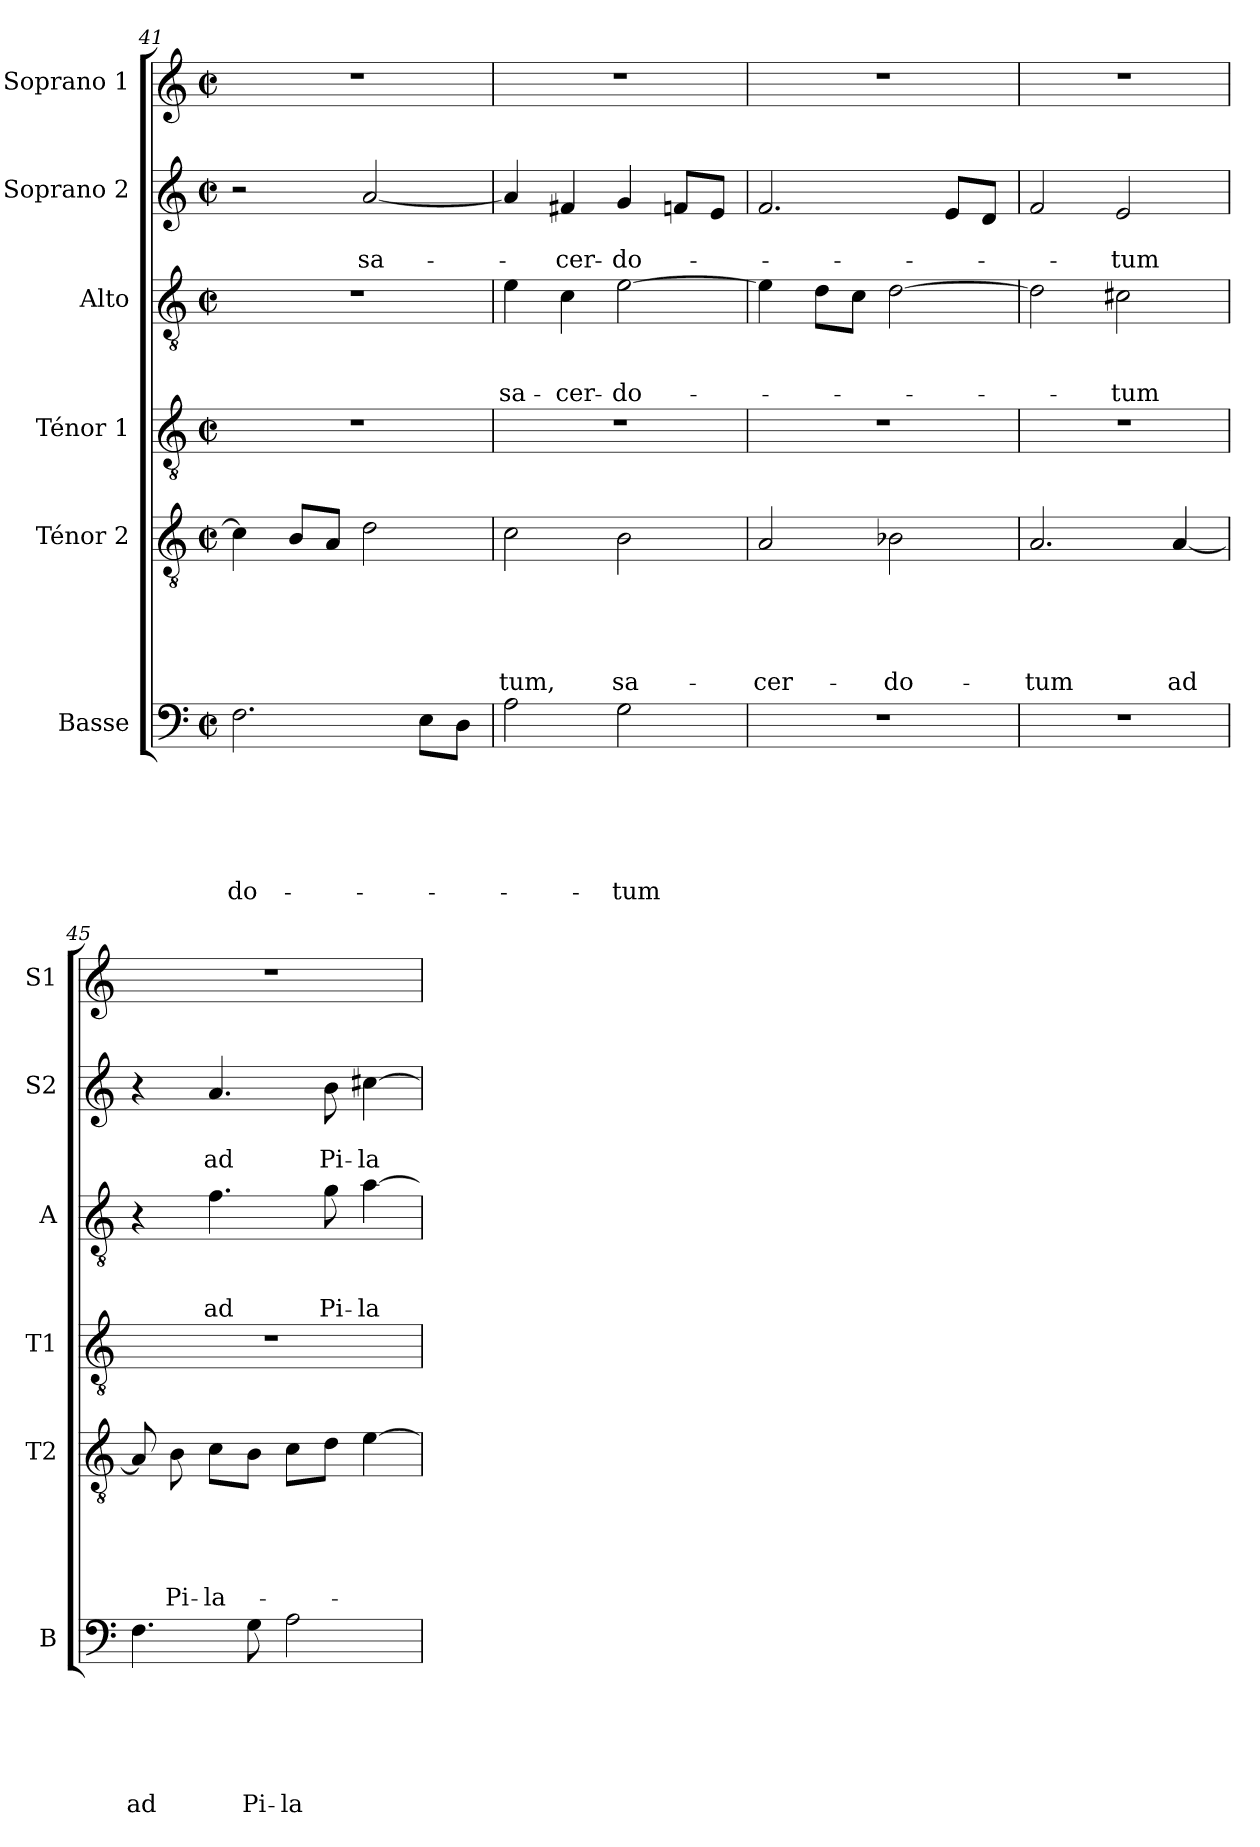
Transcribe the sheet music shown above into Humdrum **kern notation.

**kern	**text	**text	**text	**text	**text	**text	**kern	**text	**text	**text	**text	**text	**kern	**kern	**text	**text	**text	**kern	**text	**text	**kern
*part6	*part6	*part6	*part6	*part6	*part6	*part6	*part5	*part5	*part5	*part5	*part5	*part5	*part4	*part3	*part3	*part3	*part3	*part2	*part2	*part2	*part1
*staff6	*staff6	*staff6	*staff6	*staff6	*staff6	*staff6	*staff5	*staff5	*staff5	*staff5	*staff5	*staff5	*staff4	*staff3	*staff3	*staff3	*staff3	*staff2	*staff2	*staff2	*staff1
*I"Basse	*	*	*	*	*	*	*I"Ténor 2	*	*	*	*	*	*I"Ténor 1	*I"Alto	*	*	*	*I"Soprano 2	*	*	*I"Soprano 1
*I'B	*	*	*	*	*	*	*I'T2	*	*	*	*	*	*I'T1	*I'A	*	*	*	*I'S2	*	*	*I'S1
*clefF4	*	*	*	*	*	*	*clefGv2	*	*	*	*	*	*clefGv2	*clefGv2	*	*	*	*clefG2	*	*	*clefG2
*k[]	*	*	*	*	*	*	*k[]	*	*	*	*	*	*k[]	*k[]	*	*	*	*k[]	*	*	*k[]
*C:	*	*	*	*	*	*	*C:	*	*	*	*	*	*C:	*C:	*	*	*	*C:	*	*	*C:
*M2/2	*	*	*	*	*	*	*M2/2	*	*	*	*	*	*M2/2	*M2/2	*	*	*	*M2/2	*	*	*M2/2
*met(c|)	*	*	*	*	*	*	*met(c|)	*	*	*	*	*	*met(c|)	*met(c|)	*	*	*	*met(c|)	*	*	*met(c|)
=41	=41	=41	=41	=41	=41	=41	=41	=41	=41	=41	=41	=41	=41	=41	=41	=41	=41	=41	=41	=41	=41
!	!	!	!	!	!	!LO:LY:b	!	!	!	!	!	!	!	!	!	!	!	!	!	!	!
2.F\	.	.	.	.	.	-do-	4c\]	.	.	.	.	.	1r	1r	.	.	.	2r	.	.	1r
.	.	.	.	.	.	.	8B/L	.	.	.	.	.	.	.	.	.	.	.	.	.	.
.	.	.	.	.	.	.	8A/J	.	.	.	.	.	.	.	.	.	.	.	.	.	.
!	!	!	!	!	!	!	!	!	!	!	!	!	!	!	!	!	!	!	!	!LO:LY:b	!
.	.	.	.	.	.	.	2d\	.	.	.	.	.	.	.	.	.	.	[2a/	.	sa-	.
8E\L	.	.	.	.	.	.	.	.	.	.	.	.	.	.	.	.	.	.	.	.	.
8D\J	.	.	.	.	.	.	.	.	.	.	.	.	.	.	.	.	.	.	.	.	.
=42	=42	=42	=42	=42	=42	=42	=42	=42	=42	=42	=42	=42	=42	=42	=42	=42	=42	=42	=42	=42	=42
!	!	!	!	!	!	!	!	!	!	!	!	!LO:LY:b	!	!	!	!	!LO:LY:b	!	!	!	!
2A\	.	.	.	.	.	.	2c\	.	.	.	.	-tum,	1r	4e\	.	.	sa-	4a/]	.	.	1r
!	!	!	!	!	!	!	!	!	!	!	!	!	!	!	!	!	!LO:LY:b	!	!	!LO:LY:b	!
.	.	.	.	.	.	.	.	.	.	.	.	.	.	4c\	.	.	-cer-	4f#X/	.	-cer-	.
!	!	!	!	!	!	!LO:LY:b	!	!	!	!	!	!LO:LY:b	!	!	!	!	!LO:LY:b	!	!	!LO:LY:b	!
2G\	.	.	.	.	.	-tum	2B\	.	.	.	.	sa-	.	[2e\	.	.	-do-	4g/	.	-do-	.
.	.	.	.	.	.	.	.	.	.	.	.	.	.	.	.	.	.	8fn/L	.	.	.
.	.	.	.	.	.	.	.	.	.	.	.	.	.	.	.	.	.	8e/J	.	.	.
!!LO:PB:g=z
=43	=43	=43	=43	=43	=43	=43	=43	=43	=43	=43	=43	=43	=43	=43	=43	=43	=43	=43	=43	=43	=43
!	!	!	!	!	!	!	!	!	!	!	!	!LO:LY:b	!	!	!	!	!	!	!	!	!
1r	.	.	.	.	.	.	2A/	.	.	.	.	-cer-	1r	4e\]	.	.	.	2.f/	.	.	1r
.	.	.	.	.	.	.	.	.	.	.	.	.	.	8d\L	.	.	.	.	.	.	.
.	.	.	.	.	.	.	.	.	.	.	.	.	.	8c\J	.	.	.	.	.	.	.
!	!	!	!	!	!	!	!	!	!	!	!	!LO:LY:b	!	!	!	!	!	!	!	!	!
.	.	.	.	.	.	.	2B-X\	.	.	.	.	-do-	.	[2d\	.	.	.	.	.	.	.
.	.	.	.	.	.	.	.	.	.	.	.	.	.	.	.	.	.	8e/L	.	.	.
.	.	.	.	.	.	.	.	.	.	.	.	.	.	.	.	.	.	8d/J	.	.	.
=44	=44	=44	=44	=44	=44	=44	=44	=44	=44	=44	=44	=44	=44	=44	=44	=44	=44	=44	=44	=44	=44
!	!	!	!	!	!	!	!	!	!	!	!	!LO:LY:b	!	!	!	!	!	!	!	!	!
1r	.	.	.	.	.	.	2.A/	.	.	.	.	-tum	1r	2d\]	.	.	.	2f/	.	.	1r
!	!	!	!	!	!	!	!	!	!	!	!	!	!	!	!	!	!LO:LY:b	!	!	!LO:LY:b	!
.	.	.	.	.	.	.	.	.	.	.	.	.	.	2c#X\	.	.	-tum	2e/	.	-tum	.
!	!	!	!	!	!	!	!	!	!	!	!	!LO:LY:b	!	!	!	!	!	!	!	!	!
.	.	.	.	.	.	.	[4A/	.	.	.	.	ad	.	.	.	.	.	.	.	.	.
=45	=45	=45	=45	=45	=45	=45	=45	=45	=45	=45	=45	=45	=45	=45	=45	=45	=45	=45	=45	=45	=45
!	!	!	!	!	!	!LO:LY:b	!	!	!	!	!	!	!	!	!	!	!	!	!	!	!
4.F\	.	.	.	.	.	ad	8A/]	.	.	.	.	.	1r	4r	.	.	.	4r	.	.	1r
!	!	!	!	!	!	!	!	!	!	!	!	!LO:LY:b	!	!	!	!	!	!	!	!	!
.	.	.	.	.	.	.	8B\	.	.	.	.	Pi-	.	.	.	.	.	.	.	.	.
!	!	!	!	!	!	!	!	!	!	!	!	!LO:LY:b	!	!	!	!	!LO:LY:b	!	!	!LO:LY:b	!
.	.	.	.	.	.	.	8c\L	.	.	.	.	-la-	.	4.f\	.	.	ad	4.a/	.	ad	.
!	!	!	!	!	!	!LO:LY:b	!	!	!	!	!	!	!	!	!	!	!	!	!	!	!
8G\	.	.	.	.	.	Pi-	8B\J	.	.	.	.	.	.	.	.	.	.	.	.	.	.
!	!	!	!	!	!	!LO:LY:b	!	!	!	!	!	!	!	!	!	!	!	!	!	!	!
2A\	.	.	.	.	.	-la-	8c\L	.	.	.	.	.	.	.	.	.	.	.	.	.	.
!	!	!	!	!	!	!	!	!	!	!	!	!	!	!	!	!	!LO:LY:b	!	!	!LO:LY:b	!
.	.	.	.	.	.	.	8d\J	.	.	.	.	.	.	8g\	.	.	Pi-	8b\	.	Pi-	.
!	!	!	!	!	!	!	!	!	!	!	!	!	!	!	!	!	!LO:LY:b	!	!	!LO:LY:b	!
.	.	.	.	.	.	.	[4e\	.	.	.	.	.	.	[4a\	.	.	-la-	[4cc#X\	.	-la-	.
=	=	=	=	=	=	=	=	=	=	=	=	=	=	=	=	=	=	=	=	=	=
*-	*-	*-	*-	*-	*-	*-	*-	*-	*-	*-	*-	*-	*-	*-	*-	*-	*-	*-	*-	*-	*-
